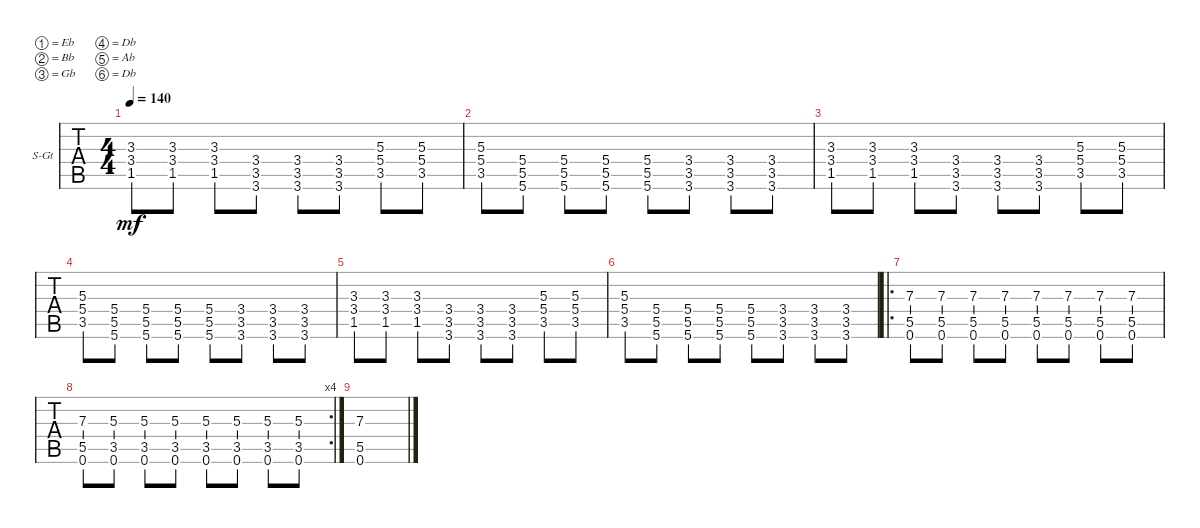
\defaultSystemsLayout 4
\bracketExtendMode groupsimilarinstruments
\firstSystemTrackNameOrientation horizontal
\otherSystemsTrackNameOrientation horizontal
\track ("Steel Guitar" "S-Gt") {instrument acousticguitarsteel}
\staff {tabs}
\tuning (Eb4 Bb3 Gb3 Db3 Ab2 Db2)
\ts (4 4)
\tempo 140
\clef g2
\ks c
(1.5 3.4 3.3).8{dy mf} (1.5 3.3 3.4).8 (1.5 3.4 3.3).8 (3.6 3.5 3.4).8 (3.6 3.4 3.5).8 (3.6 3.5 3.4).8 (3.5 5.4 5.3).8 (3.5 5.4 5.3).8 |
(3.5 5.3 5.4).8 (5.6 5.5 5.4).8 (5.6 5.4 5.5).8 (5.6 5.5 5.4).8 (5.6 5.4 5.5).8 (3.6 3.5 3.4).8 (3.6 3.5 3.4).8 (3.6 3.4 3.5).8 |
(1.5 3.4 3.3).8 (1.5 3.3 3.4).8 (1.5 3.4 3.3).8 (3.6 3.5 3.4).8 (3.6 3.4 3.5).8 (3.6 3.5 3.4).8 (3.5 5.4 5.3).8 (3.5 5.4 5.3).8 |
(3.5 5.3 5.4).8 (5.6 5.5 5.4).8 (5.6 5.4 5.5).8 (5.6 5.5 5.4).8 (5.6 5.4 5.5).8 (3.6 3.5 3.4).8 (3.6 3.5 3.4).8 (3.6 3.4 3.5).8 |
(1.5 3.4 3.3).8 (1.5 3.3 3.4).8 (1.5 3.4 3.3).8 (3.6 3.5 3.4).8 (3.6 3.4 3.5).8 (3.6 3.5 3.4).8 (3.5 5.4 5.3).8 (3.5 5.4 5.3).8 |
(3.5 5.3 5.4).8 (5.6 5.5 5.4).8 (5.6 5.4 5.5).8 (5.6 5.5 5.4).8 (5.6 5.4 5.5).8 (3.6 3.5 3.4).8 (3.6 3.5 3.4).8 (3.6 3.4 3.5).8 |
\ro
(0.6 5.5 7.3).8 (0.6 5.5 7.3).8 (0.6 5.5 7.3).8 (0.6 5.5 7.3).8 (0.6 5.5 7.3).8 (0.6 5.5 7.3).8 (0.6 5.5 7.3).8 (0.6 5.5 7.3).8 |
\rc 4
(0.6 5.5 7.3).8 (0.6 3.5 5.3).8 (0.6 3.5 5.3).8 (0.6 3.5 5.3).8 (0.6 3.5 5.3).8 (0.6 3.5 5.3).8 (0.6 3.5 5.3).8 (0.6 3.5 5.3).8 |
(0.6 5.5 7.3).1
